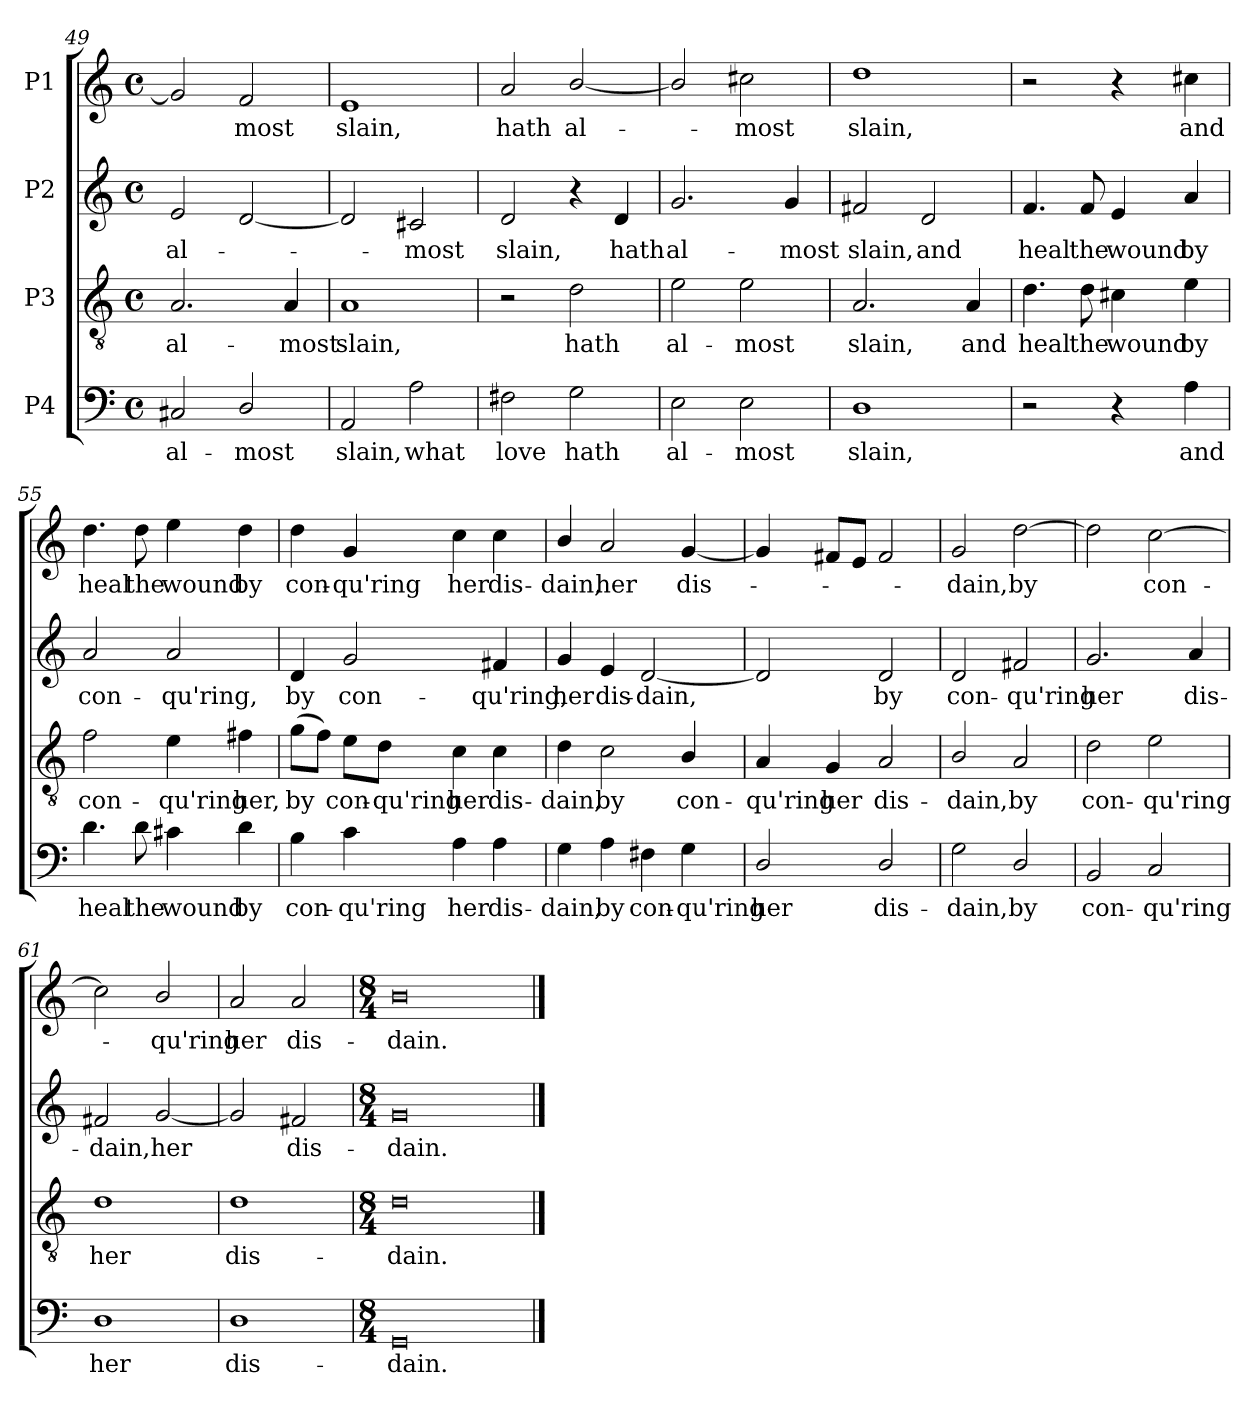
**kern	**text	**kern	**text	**kern	**text	**kern	**text
*part4	*part4	*part3	*part3	*part2	*part2	*part1	*part1
*staff4	*staff4	*staff3	*staff3	*staff2	*staff2	*staff1	*staff1
*I"P4	*	*I"P3	*	*I"P2	*	*I"P1	*
*clefF4	*	*clefGv2	*	*clefG2	*	*clefG2	*
*	*	*ITrd7c12	*	*	*	*	*
*k[]	*	*k[]	*	*k[]	*	*k[]	*
*C:	*	*C:	*	*C:	*	*C:	*
*M4/4	*	*M4/4	*	*M4/4	*	*M4/4	*
*met(c)	*	*met(c)	*	*met(c)	*	*met(c)	*
=49	=49	=49	=49	=49	=49	=49	=49
!	!LO:LY:b	!	!LO:LY:b	!	!LO:LY:b	!	!
2C#X/	al-	2.AA/	al-	2e/	al-	2g/]	.
!	!LO:LY:b	!	!	!	!	!	!LO:LY:b
2D/	-most	.	.	[<2d/	.	2f/	-most
!	!	!	!LO:LY:b	!	!	!	!
.	.	4AA/	-most	.	.	.	.
=50	=50	=50	=50	=50	=50	=50	=50
!	!LO:LY:b	!	!LO:LY:b	!	!	!	!LO:LY:b
2AA/	slain,	1AA	slain,	2d/]	.	1e	slain,
!	!LO:LY:b	!	!	!	!LO:LY:b	!	!
2A\	what	.	.	2c#X/	-most	.	.
=51	=51	=51	=51	=51	=51	=51	=51
!	!LO:LY:b	!	!	!	!LO:LY:b	!	!LO:LY:b
2F#X\	love	2r	.	2d/	slain,	2a/	hath
!	!LO:LY:b	!	!LO:LY:b	!	!	!	!LO:LY:b
2G\	hath	2D\	hath	4r	.	[<2b/	al-
!	!	!	!	!	!LO:LY:b	!	!
.	.	.	.	4d/	hath	.	.
=52	=52	=52	=52	=52	=52	=52	=52
!	!LO:LY:b	!	!LO:LY:b	!	!LO:LY:b	!	!
2E\	al-	2E\	al-	2.g/	al-	2b/]	.
!	!LO:LY:b	!	!LO:LY:b	!	!	!	!LO:LY:b
2E\	-most	2E\	-most	.	.	2cc#X\	-most
!	!	!	!	!	!LO:LY:b	!	!
.	.	.	.	4g/	-most	.	.
!!LO:PB:g=z
=53	=53	=53	=53	=53	=53	=53	=53
!	!LO:LY:b	!	!LO:LY:b	!	!LO:LY:b	!	!LO:LY:b
1D	slain,	2.AA/	slain,	2f#X/	slain,	1dd	slain,
!	!	!	!	!	!LO:LY:b	!	!
.	.	.	.	2d/	and	.	.
!	!	!	!LO:LY:b	!	!	!	!
.	.	4AA/	and	.	.	.	.
=54	=54	=54	=54	=54	=54	=54	=54
!	!	!	!LO:LY:b	!	!LO:LY:b	!	!
2r	.	4.D\	heal	4.f/	heal	2r	.
!	!	!	!LO:LY:b	!	!LO:LY:b	!	!
.	.	8D\	the	8f/	the	.	.
!	!	!	!LO:LY:b	!	!LO:LY:b	!	!
4r	.	4C#X\	wound	4e/	wound	4r	.
!	!LO:LY:b	!	!LO:LY:b	!	!LO:LY:b	!	!LO:LY:b
4A\	and	4E\	by	4a/	by	4cc#X\	and
=55	=55	=55	=55	=55	=55	=55	=55
!	!LO:LY:b	!	!LO:LY:b	!	!LO:LY:b	!	!LO:LY:b
4.d\	heal	2F\	con-	2a/	con-	4.dd\	heal
!	!LO:LY:b	!	!	!	!	!	!LO:LY:b
8d\	the	.	.	.	.	8dd\	the
!	!LO:LY:b	!	!LO:LY:b	!	!LO:LY:b	!	!LO:LY:b
4c#X\	wound	4E\	-qu'ring	2a/	-qu'ring,	4ee\	wound
!	!LO:LY:b	!	!LO:LY:b	!	!	!	!LO:LY:b
4d\	by	4F#X\	her,	.	.	4dd\	by
=56	=56	=56	=56	=56	=56	=56	=56
!	!LO:LY:b	!	!LO:LY:b	!	!LO:LY:b	!	!LO:LY:b
4B\	con-	(>8G\L	by	4d/	by	4dd\	con-
.	.	8F\J)	.	.	.	.	.
!	!LO:LY:b	!	!LO:LY:b	!	!LO:LY:b	!	!LO:LY:b
4c\	-qu'ring	8E\L	con-	2g/	con-	4g/	-qu'ring
!	!	!	!LO:LY:b	!	!	!	!
.	.	8D\J	-qu'ring	.	.	.	.
!	!LO:LY:b	!	!LO:LY:b	!	!	!	!LO:LY:b
4A\	her	4C\	her	.	.	4cc\	her
!	!LO:LY:b	!	!LO:LY:b	!	!LO:LY:b	!	!LO:LY:b
4A\	dis-	4C\	dis-	4f#X/	-qu'ring,	4cc\	dis-
=57	=57	=57	=57	=57	=57	=57	=57
!	!LO:LY:b	!	!LO:LY:b	!	!LO:LY:b	!	!LO:LY:b
4G\	-dain,	4D\	-dain,	4g/	her	4b/	-dain,
!	!LO:LY:b	!	!LO:LY:b	!	!LO:LY:b	!	!LO:LY:b
4A\	by	2C\	by	4e/	dis-	2a/	her
!	!LO:LY:b	!	!	!	!LO:LY:b	!	!
4F#X\	con-	.	.	[<2d/	-dain,	.	.
!	!LO:LY:b	!	!LO:LY:b	!	!	!	!LO:LY:b
4G\	-qu'ring	4BB/	con-	.	.	[<4g/	dis-
!!LO:LB:g=z
=58	=58	=58	=58	=58	=58	=58	=58
!	!LO:LY:b	!	!LO:LY:b	!	!	!	!
2D/	her	4AA/	-qu'ring	2d/]	.	4g/]	.
!	!	!	!LO:LY:b	!	!	!	!
.	.	4GG/	her	.	.	8f#X/L	.
.	.	.	.	.	.	8e/J	.
!	!LO:LY:b	!	!LO:LY:b	!	!LO:LY:b	!	!
2D/	dis-	2AA/	dis-	2d/	by	2f#/	.
=59	=59	=59	=59	=59	=59	=59	=59
!	!LO:LY:b	!	!LO:LY:b	!	!LO:LY:b	!	!LO:LY:b
2G\	-dain,	2BB/	-dain,	2d/	con-	2g/	-dain,
!	!LO:LY:b	!	!LO:LY:b	!	!LO:LY:b	!	!LO:LY:b
2D/	by	2AA/	by	2f#X/	-qu'ring	[>2dd\	by
=60	=60	=60	=60	=60	=60	=60	=60
!	!LO:LY:b	!	!LO:LY:b	!	!LO:LY:b	!	!
2BB/	con-	2D\	con-	2.g/	her	2dd\]	.
!	!LO:LY:b	!	!LO:LY:b	!	!	!	!LO:LY:b
2C/	-qu'ring	2E\	-qu'ring	.	.	[>2cc\	con-
!	!	!	!	!	!LO:LY:b	!	!
.	.	.	.	4a/	dis-	.	.
=61	=61	=61	=61	=61	=61	=61	=61
!	!LO:LY:b	!	!LO:LY:b	!	!LO:LY:b	!	!
1D	her	1D	her	2f#X/	-dain,	2cc\]	.
!	!	!	!	!	!LO:LY:b	!	!LO:LY:b
.	.	.	.	[<2g/	her	2b/	-qu'ring
=62	=62	=62	=62	=62	=62	=62	=62
!	!LO:LY:b	!	!LO:LY:b	!	!	!	!LO:LY:b
1D	dis-	1D	dis-	2g/]	.	2a/	her
!	!	!	!	!	!LO:LY:b	!	!LO:LY:b
.	.	.	.	2f#X/	dis-	2a/	dis-
=63	=63	=63	=63	=63	=63	=63	=63
*M8/4	*	*M8/4	*	*M8/4	*	*M8/4	*
!	!LO:LY:b	!	!LO:LY:b	!	!LO:LY:b	!	!LO:LY:b
0GG	-dain.	0D	-dain.	0g	-dain.	0b	-dain.
==	==	==	==	==	==	==	==
*-	*-	*-	*-	*-	*-	*-	*-
